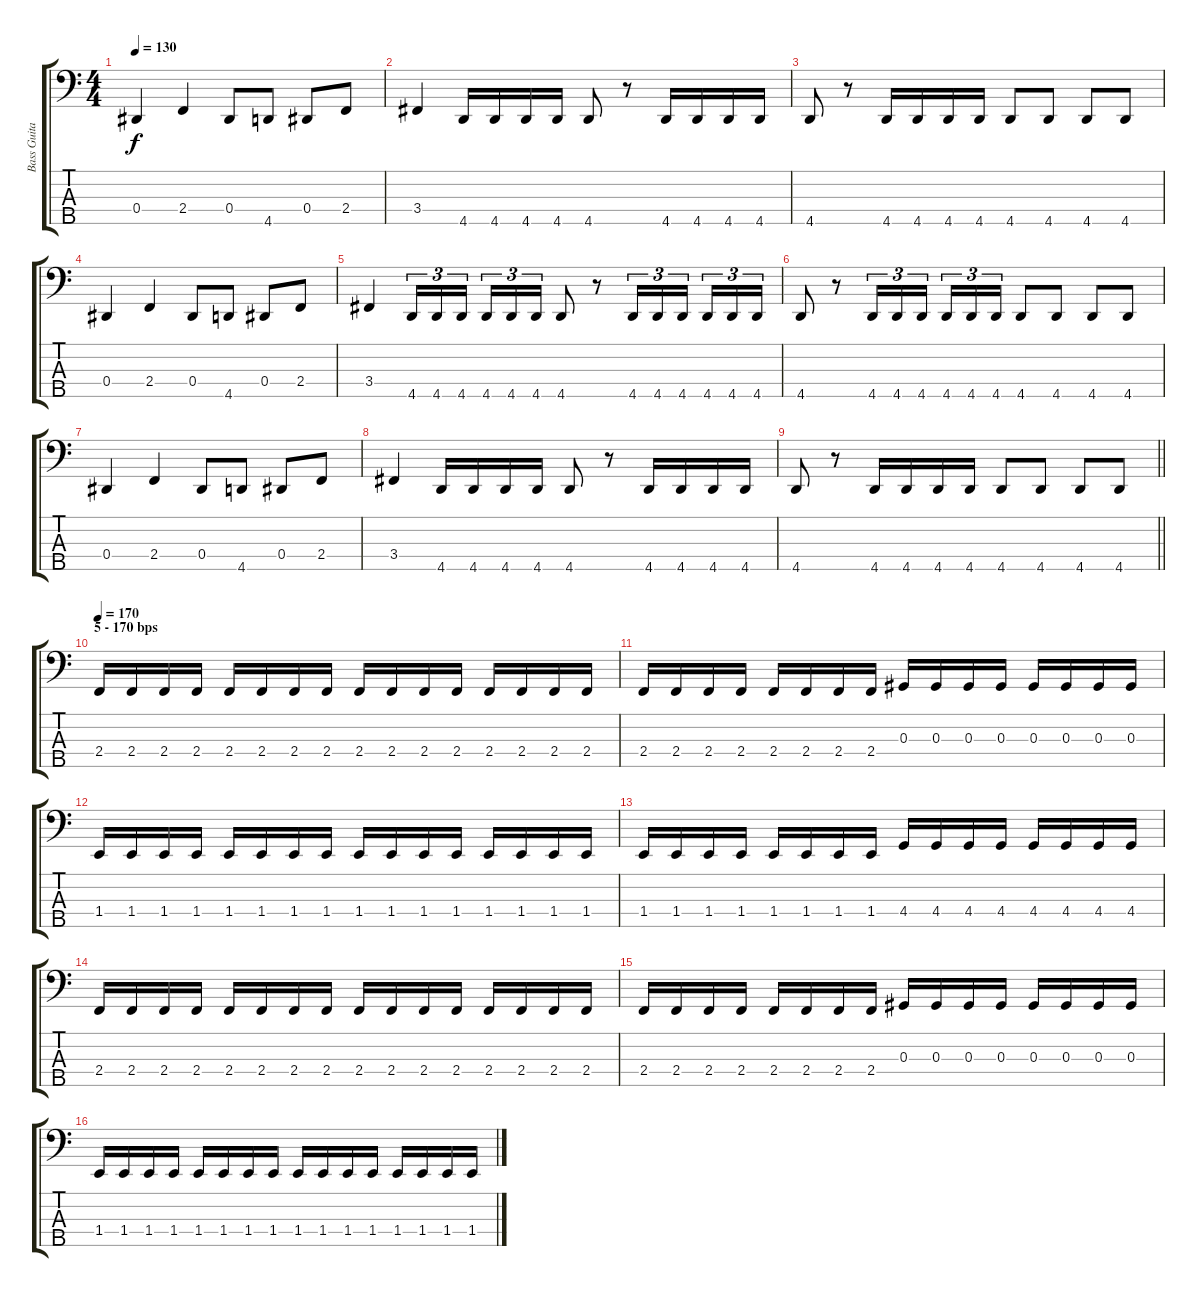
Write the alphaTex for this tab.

\track ("Bass Guitar" "Bass Guita") {instrument electricbassfinger}
\staff {score tabs}
\tuning (Gb2 Db2 Ab1 Eb1 Bb0) {hide}
\ts (4 4)
\tempo 130
\clef f4
\ks c
0.4.4{dy f} 2.4.4 0.4.8 4.5.8 0.4.8 2.4.8 |
3.4.4 4.5.16 4.5.16 4.5.16 4.5.16 4.5.8 r.8 4.5.16 4.5.16 4.5.16 4.5.16 |
4.5.8 r.8 4.5.16 4.5.16 4.5.16 4.5.16 4.5.8 4.5.8 4.5.8 4.5.8 |
0.4.4 2.4.4 0.4.8 4.5.8 0.4.8 2.4.8 |
3.4.4 4.5.16{tu (3 2)} 4.5.16{tu (3 2)} 4.5.16{tu (3 2) beam splitsecondary} 4.5.16{tu (3 2)} 4.5.16{tu (3 2)} 4.5.16{tu (3 2)} 4.5.8 r.8 4.5.16{tu (3 2)} 4.5.16{tu (3 2)} 4.5.16{tu (3 2) beam splitsecondary} 4.5.16{tu (3 2)} 4.5.16{tu (3 2)} 4.5.16{tu (3 2)} |
4.5.8 r.8 4.5.16{tu (3 2)} 4.5.16{tu (3 2)} 4.5.16{tu (3 2) beam splitsecondary} 4.5.16{tu (3 2)} 4.5.16{tu (3 2)} 4.5.16{tu (3 2)} 4.5.8 4.5.8 4.5.8 4.5.8 |
0.4.4 2.4.4 0.4.8 4.5.8 0.4.8 2.4.8 |
3.4.4 4.5.16 4.5.16 4.5.16 4.5.16 4.5.8 r.8 4.5.16 4.5.16 4.5.16 4.5.16 |
\barLineRight lightlight
4.5.8 r.8 4.5.16 4.5.16 4.5.16 4.5.16 4.5.8 4.5.8 4.5.8 4.5.8 |
\section ("" "5 - 170 bps")
\tempo 170
2.4.16 2.4.16 2.4.16 2.4.16 2.4.16 2.4.16 2.4.16 2.4.16 2.4.16 2.4.16 2.4.16 2.4.16 2.4.16 2.4.16 2.4.16 2.4.16 |
2.4.16 2.4.16 2.4.16 2.4.16 2.4.16 2.4.16 2.4.16 2.4.16 0.3.16 0.3.16 0.3.16 0.3.16 0.3.16 0.3.16 0.3.16 0.3.16 |
1.4.16 1.4.16 1.4.16 1.4.16 1.4.16 1.4.16 1.4.16 1.4.16 1.4.16 1.4.16 1.4.16 1.4.16 1.4.16 1.4.16 1.4.16 1.4.16 |
1.4.16 1.4.16 1.4.16 1.4.16 1.4.16 1.4.16 1.4.16 1.4.16 4.4.16 4.4.16 4.4.16 4.4.16 4.4.16 4.4.16 4.4.16 4.4.16 |
2.4.16 2.4.16 2.4.16 2.4.16 2.4.16 2.4.16 2.4.16 2.4.16 2.4.16 2.4.16 2.4.16 2.4.16 2.4.16 2.4.16 2.4.16 2.4.16 |
2.4.16 2.4.16 2.4.16 2.4.16 2.4.16 2.4.16 2.4.16 2.4.16 0.3.16 0.3.16 0.3.16 0.3.16 0.3.16 0.3.16 0.3.16 0.3.16 |
1.4.16 1.4.16 1.4.16 1.4.16 1.4.16 1.4.16 1.4.16 1.4.16 1.4.16 1.4.16 1.4.16 1.4.16 1.4.16 1.4.16 1.4.16 1.4.16
